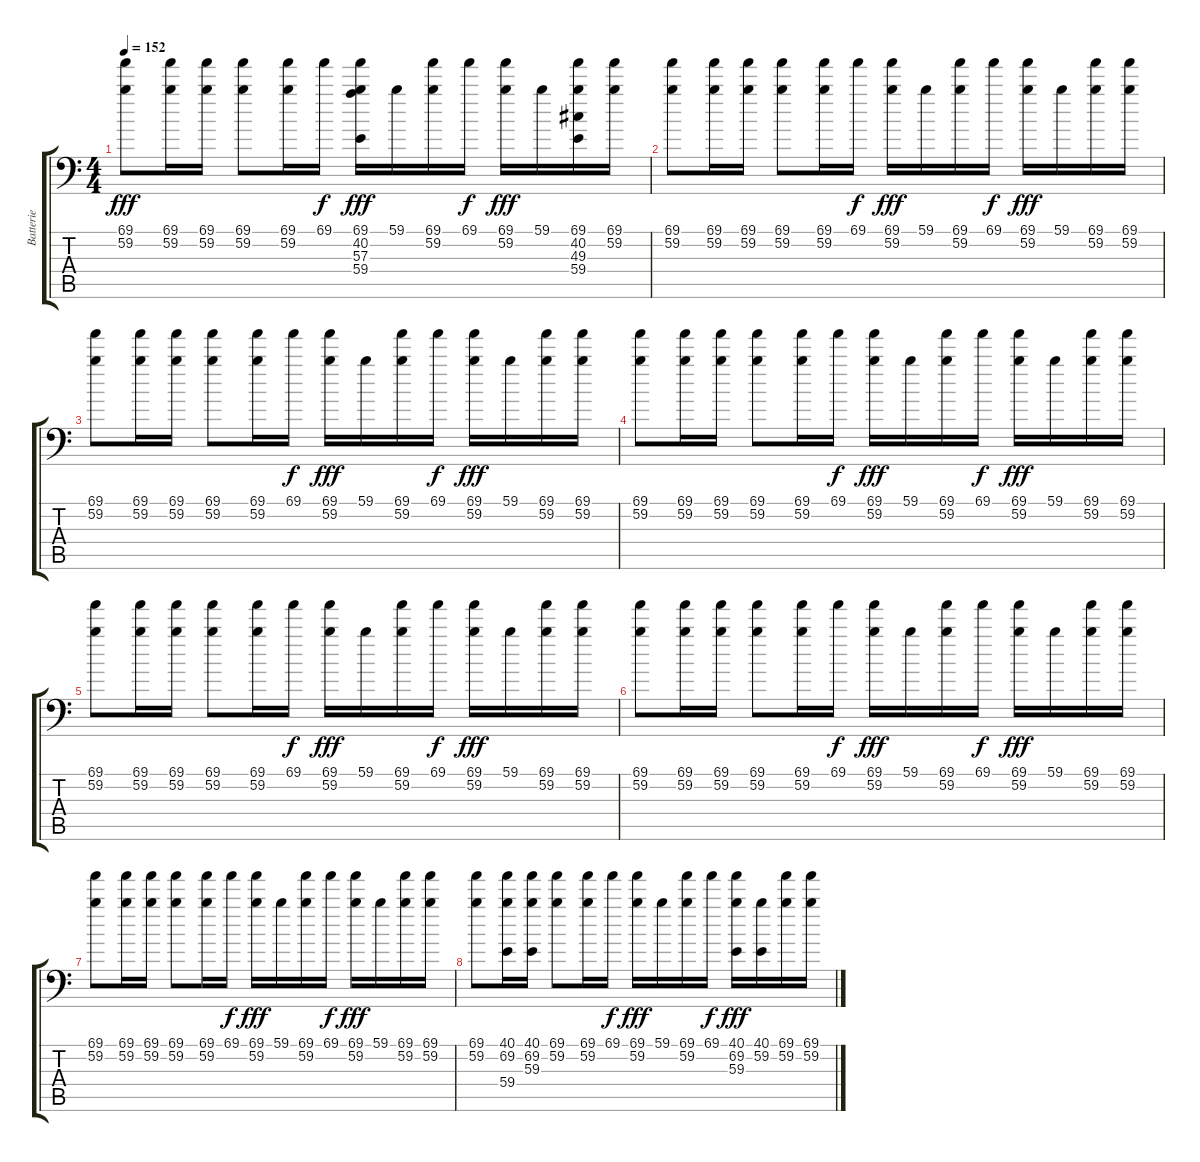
\track ("Batterie" "Batterie") {instrument acousticgrandpiano}
\staff {score tabs}
\tuning (C-1 C-1 C-1 C-1 C-1 C-1) {hide}
\ts (4 4)
\tempo 152
\clef f4
\ks c
(69.1 59.2).8{dy fff} (69.1 59.2).16 (69.1 59.2).16 (69.1 59.2).8 (69.1 59.2).16 69.1.16{dy f} (69.1 40.2 57.3 59.4).16{dy fff} 59.1.16 (69.1 59.2).16 69.1.16{dy f} (69.1 59.2).16{dy fff} 59.1.16 (69.1 40.2 49.3 59.4).16 (69.1 59.2).16 |
(69.1 59.2).8 (69.1 59.2).16 (69.1 59.2).16 (69.1 59.2).8 (69.1 59.2).16 69.1.16{dy f} (69.1 59.2).16{dy fff} 59.1.16 (69.1 59.2).16 69.1.16{dy f} (69.1 59.2).16{dy fff} 59.1.16 (69.1 59.2).16 (69.1 59.2).16 |
(69.1 59.2).8 (69.1 59.2).16 (69.1 59.2).16 (69.1 59.2).8 (69.1 59.2).16 69.1.16{dy f} (69.1 59.2).16{dy fff} 59.1.16 (69.1 59.2).16 69.1.16{dy f} (69.1 59.2).16{dy fff} 59.1.16 (69.1 59.2).16 (69.1 59.2).16 |
(69.1 59.2).8 (69.1 59.2).16 (69.1 59.2).16 (69.1 59.2).8 (69.1 59.2).16 69.1.16{dy f} (69.1 59.2).16{dy fff} 59.1.16 (69.1 59.2).16 69.1.16{dy f} (69.1 59.2).16{dy fff} 59.1.16 (69.1 59.2).16 (69.1 59.2).16 |
(69.1 59.2).8 (69.1 59.2).16 (69.1 59.2).16 (69.1 59.2).8 (69.1 59.2).16 69.1.16{dy f} (69.1 59.2).16{dy fff} 59.1.16 (69.1 59.2).16 69.1.16{dy f} (69.1 59.2).16{dy fff} 59.1.16 (69.1 59.2).16 (69.1 59.2).16 |
(69.1 59.2).8 (69.1 59.2).16 (69.1 59.2).16 (69.1 59.2).8 (69.1 59.2).16 69.1.16{dy f} (69.1 59.2).16{dy fff} 59.1.16 (69.1 59.2).16 69.1.16{dy f} (69.1 59.2).16{dy fff} 59.1.16 (69.1 59.2).16 (69.1 59.2).16 |
(69.1 59.2).8 (69.1 59.2).16 (69.1 59.2).16 (69.1 59.2).8 (69.1 59.2).16 69.1.16{dy f} (69.1 59.2).16{dy fff} 59.1.16 (69.1 59.2).16 69.1.16{dy f} (69.1 59.2).16{dy fff} 59.1.16 (69.1 59.2).16 (69.1 59.2).16 |
(69.1 59.2).8 (40.1 69.2 59.4).16 (40.1 69.2 59.3).16 (69.1 59.2).8 (69.1 59.2).16 69.1.16{dy f} (69.1 59.2).16{dy fff} 59.1.16 (69.1 59.2).16 69.1.16{dy f} (40.1 69.2 59.3).16{dy fff} (40.1 59.2).16 (69.1 59.2).16 (69.1 59.2).16
